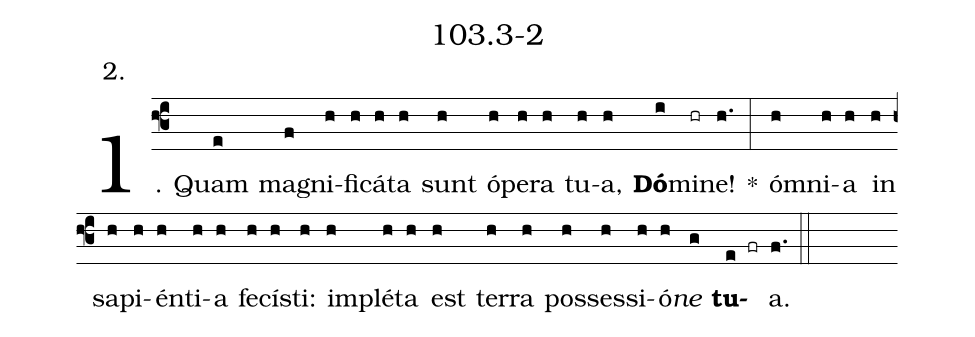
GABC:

name: 103.3-2;
annotation: 2.;
%%
(f3)1. Quam(e) ma(f)gni(h)fi(h)cá(h)ta(h) sunt(h) ó(h)pe(h)ra(h) tu(h)a,(h) <b>Dó</b>(i)mi(hr)ne!(h.) *(:) óm(h)ni(h)a(h) in(h) sa(h)pi(h)én(h)ti(h)a(h) fe(h)cís(h)ti:(h) im(h)plé(h)ta(h) est(h) ter(h)ra(h) pos(h)ses(h)si(h)ó(h)<i>ne</i>(g) <b>tu</b>(e fr)a.(f.) (::)


%E(h) u(h) o(h) u(g) a(e) e.(f.) (::)
